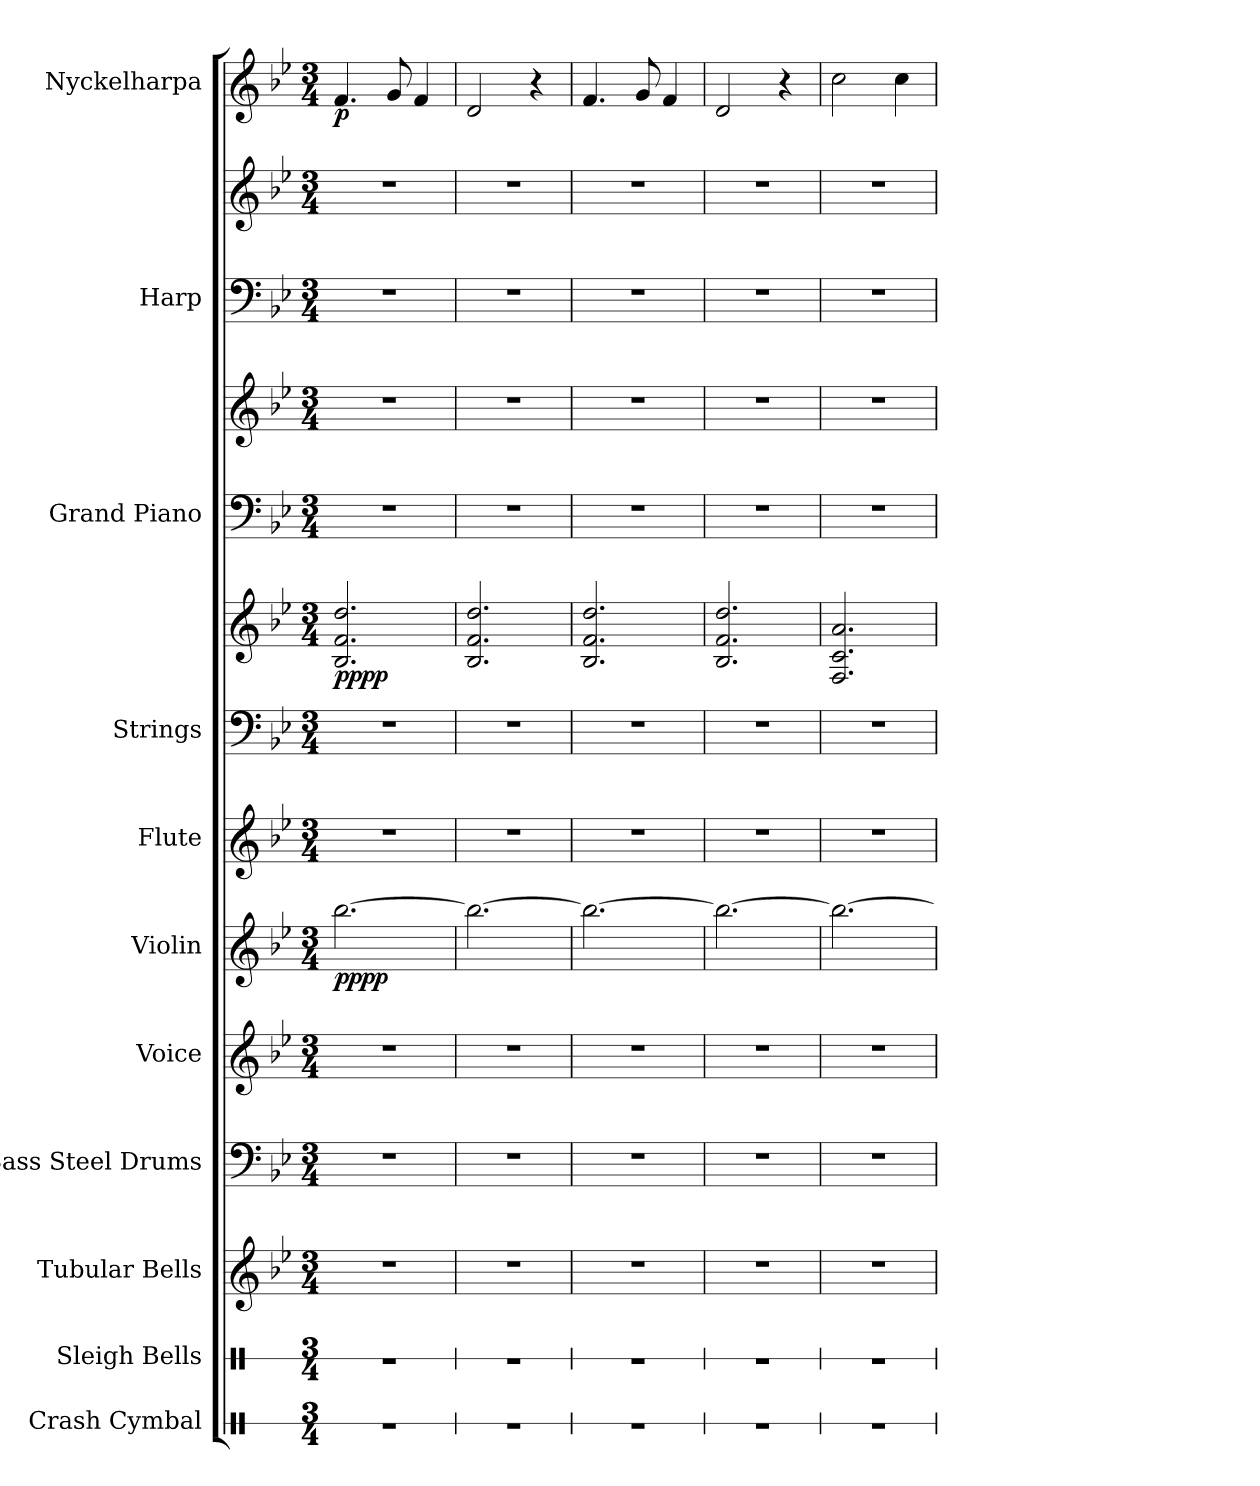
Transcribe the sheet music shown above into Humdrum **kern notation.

**kern	**kern	**kern	**kern	**kern	**kern	**dynam	**kern	**kern	**kern	**dynam	**kern	**kern	**kern	**kern	**kern	**dynam
*part11	*part10	*part9	*part8	*part7	*part6	*part6	*part5	*part4	*part4	*part4	*part3	*part3	*part2	*part2	*part1	*part1
*staff14	*staff13	*staff12	*staff11	*staff10	*staff9	*staff9	*staff8	*staff7	*staff6	*staff6/7	*staff5	*staff4	*staff3	*staff2	*staff1	*staff1
*I"Crash Cymbal	*I"Sleigh Bells	*I"Tubular Bells	*I"Bass Steel Drums	*I"Voice	*I"Violin	*	*I"Flute	*I"Strings	*	*	*I"Grand Piano	*	*I"Harp	*	*I"Nyckelharpa	*
*I'Cr. Cym.	*I'Sle. Be.	*I'T.B.	*I'B. St. Dr.	*I'Vo.	*I'Vln.	*	*I'Fl.	*I'St.	*	*	*I'Pno.	*	*I'Hrp.	*	*I'Nyh.	*
*stria1	*stria1	*	*	*	*	*	*	*	*	*	*	*	*	*	*	*
*clefX	*clefX	*clefG2	*clefF4	*clefG2	*clefG2	*	*clefG2	*clefF4	*clefG2	*	*clefF4	*clefG2	*clefF4	*clefG2	*clefG2	*
*k[]	*k[]	*k[b-e-]	*k[b-e-]	*k[b-e-]	*k[b-e-]	*	*k[b-e-]	*k[b-e-]	*k[b-e-]	*	*k[b-e-]	*k[b-e-]	*k[b-e-]	*k[b-e-]	*k[b-e-]	*
*M3/4	*M3/4	*M3/4	*M3/4	*M3/4	*M3/4	*	*M3/4	*M3/4	*M3/4	*	*M3/4	*M3/4	*M3/4	*M3/4	*M3/4	*
*MM86	*MM86	*MM86	*MM86	*MM86	*MM86	*	*MM86	*MM86	*MM86	*	*MM86	*MM86	*MM86	*MM86	*MM86	*
=1	=1	=1	=1	=1	=1	=1	=1	=1	=1	=1	=1	=1	=1	=1	=1	=1
!	!	!	!	!	!	!LO:DY:b	!	!	!	!LO:DY:b	!	!	!	!	!	!LO:DY:b
2.r	2.r	2.r	2.r	2.r	[2.bb-\	pppp	2.r	2.r	2.B-/ 2.f/ 2.dd/	pppp	2.r	2.r	2.r	2.r	4.f/	p
.	.	.	.	.	.	.	.	.	.	.	.	.	.	.	8g/	.
.	.	.	.	.	.	.	.	.	.	.	.	.	.	.	4f/	.
=2	=2	=2	=2	=2	=2	=2	=2	=2	=2	=2	=2	=2	=2	=2	=2	=2
2.r	2.r	2.r	2.r	2.r	2.bb-\_	.	2.r	2.r	2.B-/ 2.f/ 2.dd/	.	2.r	2.r	2.r	2.r	2d/	.
.	.	.	.	.	.	.	.	.	.	.	.	.	.	.	4r	.
=3	=3	=3	=3	=3	=3	=3	=3	=3	=3	=3	=3	=3	=3	=3	=3	=3
2.r	2.r	2.r	2.r	2.r	2.bb-\_	.	2.r	2.r	2.B-/ 2.f/ 2.dd/	.	2.r	2.r	2.r	2.r	4.f/	.
.	.	.	.	.	.	.	.	.	.	.	.	.	.	.	8g/	.
.	.	.	.	.	.	.	.	.	.	.	.	.	.	.	4f/	.
=4	=4	=4	=4	=4	=4	=4	=4	=4	=4	=4	=4	=4	=4	=4	=4	=4
2.r	2.r	2.r	2.r	2.r	2.bb-\_	.	2.r	2.r	2.B-/ 2.f/ 2.dd/	.	2.r	2.r	2.r	2.r	2d/	.
.	.	.	.	.	.	.	.	.	.	.	.	.	.	.	4r	.
=5	=5	=5	=5	=5	=5	=5	=5	=5	=5	=5	=5	=5	=5	=5	=5	=5
2.r	2.r	2.r	2.r	2.r	2.bb-\_	.	2.r	2.r	2.F/ 2.c/ 2.a/	.	2.r	2.r	2.r	2.r	2cc\	.
.	.	.	.	.	.	.	.	.	.	.	.	.	.	.	4cc\	.
=	=	=	=	=	=	=	=	=	=	=	=	=	=	=	=	=
*-	*-	*-	*-	*-	*-	*-	*-	*-	*-	*-	*-	*-	*-	*-	*-	*-
